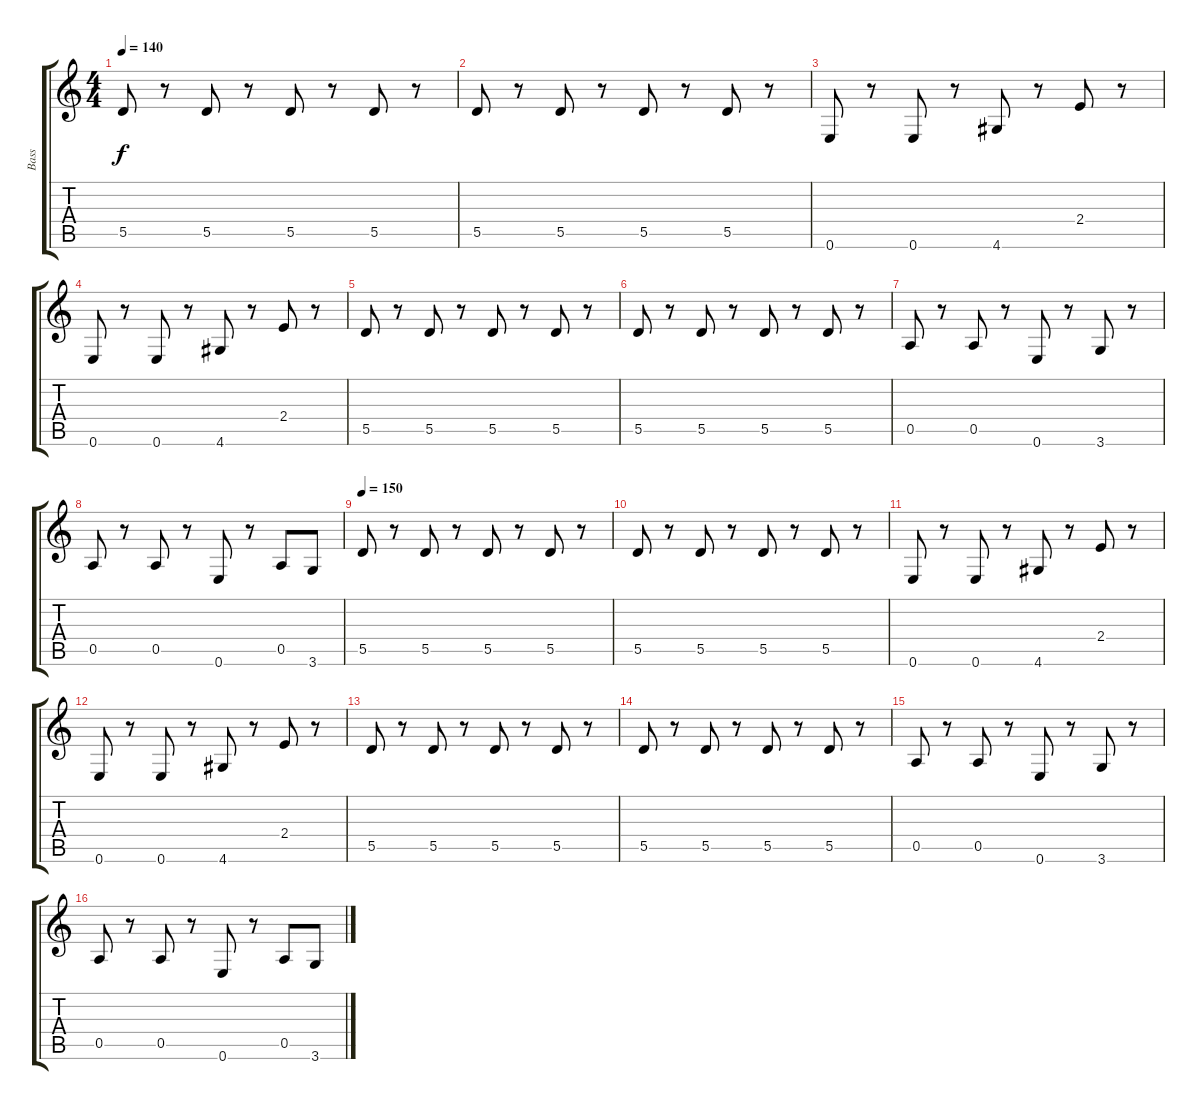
\track ("Bass" "Bass") {instrument contrabass}
\staff {score tabs}
\tuning (E4 B3 G3 D3 A2 E2) {hide}
\ts (4 4)
\tempo 140
\clef g2
\ks c
5.5.8{dy f} r.8 5.5.8 r.8 5.5.8 r.8 5.5.8 r.8 |
5.5.8 r.8 5.5.8 r.8 5.5.8 r.8 5.5.8 r.8 |
0.6.8 r.8 0.6.8 r.8 4.6.8 r.8 2.4.8 r.8 |
0.6.8 r.8 0.6.8 r.8 4.6.8 r.8 2.4.8 r.8 |
5.5.8 r.8 5.5.8 r.8 5.5.8 r.8 5.5.8 r.8 |
5.5.8 r.8 5.5.8 r.8 5.5.8 r.8 5.5.8 r.8 |
0.5.8 r.8 0.5.8 r.8 0.6.8 r.8 3.6.8 r.8 |
0.5.8 r.8 0.5.8 r.8 0.6.8 r.8 0.5.8 3.6.8 |
\tempo 150
5.5.8 r.8 5.5.8 r.8 5.5.8 r.8 5.5.8 r.8 |
5.5.8 r.8 5.5.8 r.8 5.5.8 r.8 5.5.8 r.8 |
0.6.8 r.8 0.6.8 r.8 4.6.8 r.8 2.4.8 r.8 |
0.6.8 r.8 0.6.8 r.8 4.6.8 r.8 2.4.8 r.8 |
5.5.8 r.8 5.5.8 r.8 5.5.8 r.8 5.5.8 r.8 |
5.5.8 r.8 5.5.8 r.8 5.5.8 r.8 5.5.8 r.8 |
0.5.8 r.8 0.5.8 r.8 0.6.8 r.8 3.6.8 r.8 |
0.5.8 r.8 0.5.8 r.8 0.6.8 r.8 0.5.8 3.6.8
